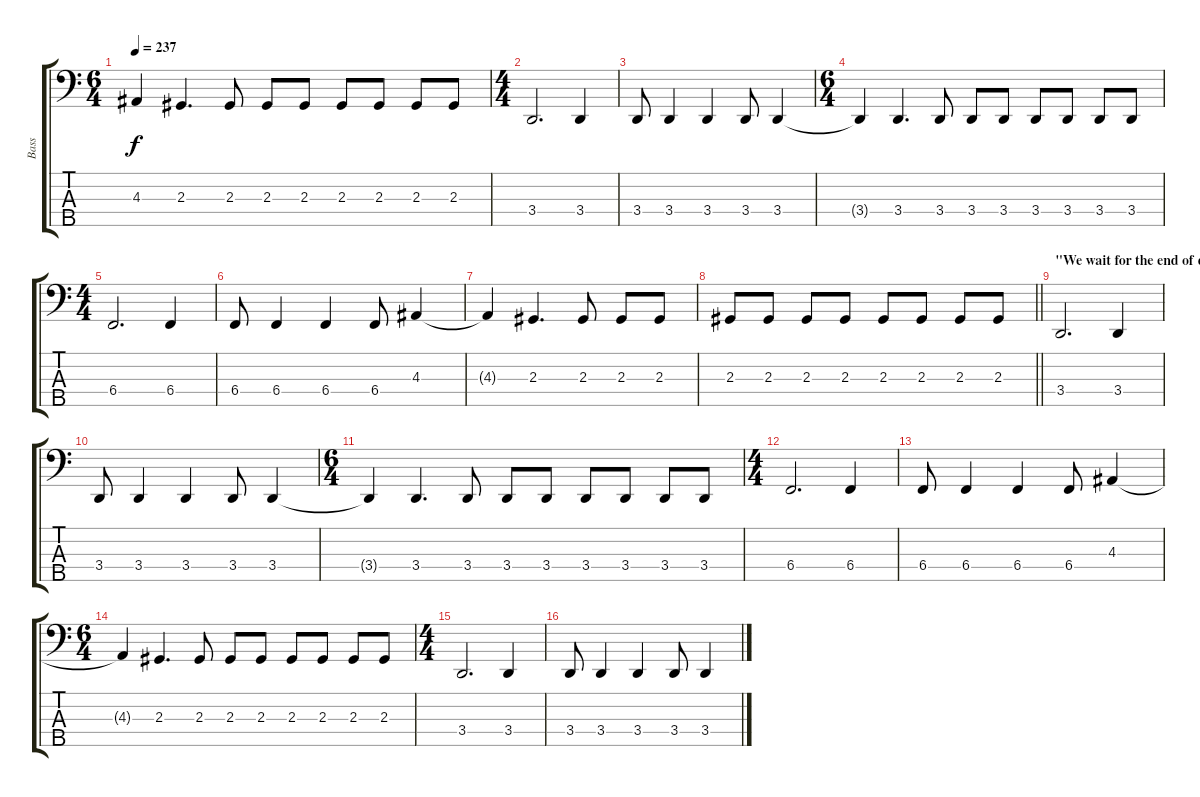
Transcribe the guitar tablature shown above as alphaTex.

\track ("Bass" "Bass") {instrument electricbassfinger}
\staff {score tabs}
\tuning (E2 B1 Gb1 B0 Ab0) {hide}
\ts (6 4)
\tempo 237
\clef f4
\ks c
4.3{t}.4{dy f} 2.3.4{d} 2.3.8 2.3.8 2.3.8 2.3.8 2.3.8 2.3.8 2.3.8 |
\ts (4 4)
3.4.2{d} 3.4.4 |
3.4.8 3.4.4 3.4.4 3.4.8 3.4.4 |
\ts (6 4)
3.4{t}.4 3.4.4{d} 3.4.8 3.4.8 3.4.8 3.4.8 3.4.8 3.4.8 3.4.8 |
\ts (4 4)
6.4.2{d} 6.4.4 |
6.4.8 6.4.4 6.4.4 6.4.8 4.3.4 |
4.3{t}.4 2.3.4{d} 2.3.8 2.3.8 2.3.8 |
\barLineRight lightlight
2.3.8 2.3.8 2.3.8 2.3.8 2.3.8 2.3.8 2.3.8 2.3.8 |
\section ("" "\"We wait for the end of days...\"")
3.4.2{d} 3.4.4 |
3.4.8 3.4.4 3.4.4 3.4.8 3.4.4 |
\ts (6 4)
3.4{t}.4 3.4.4{d} 3.4.8 3.4.8 3.4.8 3.4.8 3.4.8 3.4.8 3.4.8 |
\ts (4 4)
6.4.2{d} 6.4.4 |
6.4.8 6.4.4 6.4.4 6.4.8 4.3.4 |
\ts (6 4)
4.3{t}.4 2.3.4{d} 2.3.8 2.3.8 2.3.8 2.3.8 2.3.8 2.3.8 2.3.8 |
\ts (4 4)
3.4.2{d} 3.4.4 |
3.4.8 3.4.4 3.4.4 3.4.8 3.4.4
